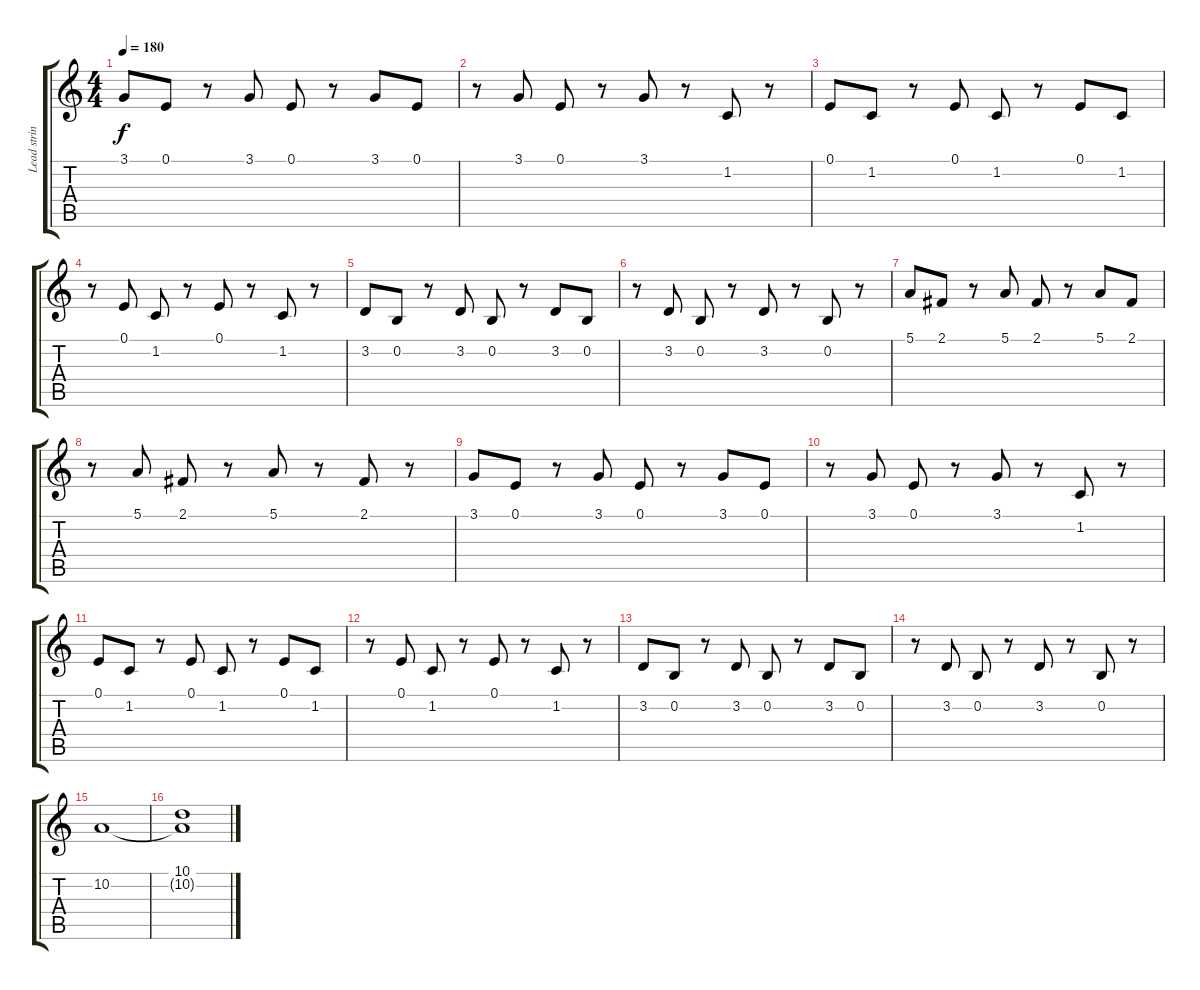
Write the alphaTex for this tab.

\track ("Lead strings 1" "Lead strin") {instrument synthstrings1}
\staff {score tabs}
\tuning (E4 B3 G3 D3 A2 E2) {hide}
\ts (4 4)
\tempo 180
\clef g2
\ks c
3.1.8{dy f} 0.1.8 r.8 3.1.8 0.1.8 r.8 3.1.8 0.1.8 |
r.8 3.1.8 0.1.8 r.8 3.1.8 r.8 1.2.8 r.8 |
0.1.8 1.2.8 r.8 0.1.8 1.2.8 r.8 0.1.8 1.2.8 |
r.8 0.1.8 1.2.8 r.8 0.1.8 r.8 1.2.8 r.8 |
3.2.8 0.2.8 r.8 3.2.8 0.2.8 r.8 3.2.8 0.2.8 |
r.8 3.2.8 0.2.8 r.8 3.2.8 r.8 0.2.8 r.8 |
5.1.8 2.1.8 r.8 5.1.8 2.1.8 r.8 5.1.8 2.1.8 |
r.8 5.1.8 2.1.8 r.8 5.1.8 r.8 2.1.8 r.8 |
3.1.8 0.1.8 r.8 3.1.8 0.1.8 r.8 3.1.8 0.1.8 |
r.8 3.1.8 0.1.8 r.8 3.1.8 r.8 1.2.8 r.8 |
0.1.8 1.2.8 r.8 0.1.8 1.2.8 r.8 0.1.8 1.2.8 |
r.8 0.1.8 1.2.8 r.8 0.1.8 r.8 1.2.8 r.8 |
3.2.8 0.2.8 r.8 3.2.8 0.2.8 r.8 3.2.8 0.2.8 |
r.8 3.2.8 0.2.8 r.8 3.2.8 r.8 0.2.8 r.8 |
10.2.1 |
(10.1 10.2{t}).1
